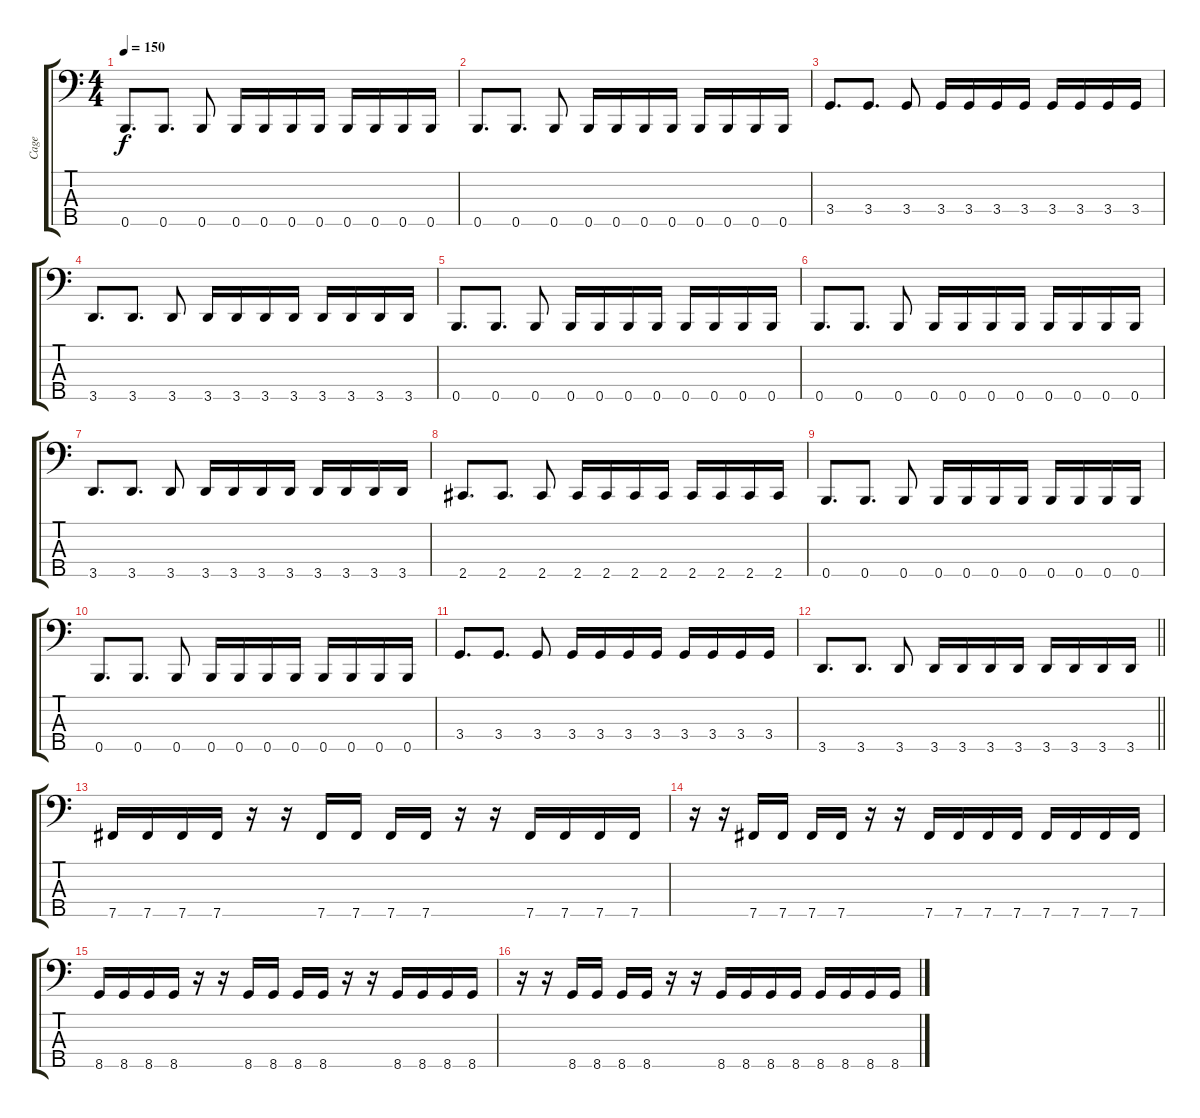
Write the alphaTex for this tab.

\track ("Cage" "Cage") {instrument electricbasspick}
\staff {score tabs}
\tuning (Gb2 D2 A1 E1 B0) {hide}
\ts (4 4)
\tempo 150
\clef f4
\ks c
0.5.8{d dy f} 0.5.8{d} 0.5.8 0.5.16 0.5.16 0.5.16 0.5.16 0.5.16 0.5.16 0.5.16 0.5.16 |
0.5.8{d} 0.5.8{d} 0.5.8 0.5.16 0.5.16 0.5.16 0.5.16 0.5.16 0.5.16 0.5.16 0.5.16 |
3.4.8{d} 3.4.8{d} 3.4.8 3.4.16 3.4.16 3.4.16 3.4.16 3.4.16 3.4.16 3.4.16 3.4.16 |
3.5.8{d} 3.5.8{d} 3.5.8 3.5.16 3.5.16 3.5.16 3.5.16 3.5.16 3.5.16 3.5.16 3.5.16 |
0.5.8{d} 0.5.8{d} 0.5.8 0.5.16 0.5.16 0.5.16 0.5.16 0.5.16 0.5.16 0.5.16 0.5.16 |
0.5.8{d} 0.5.8{d} 0.5.8 0.5.16 0.5.16 0.5.16 0.5.16 0.5.16 0.5.16 0.5.16 0.5.16 |
3.5.8{d} 3.5.8{d} 3.5.8 3.5.16 3.5.16 3.5.16 3.5.16 3.5.16 3.5.16 3.5.16 3.5.16 |
2.5.8{d} 2.5.8{d} 2.5.8 2.5.16 2.5.16 2.5.16 2.5.16 2.5.16 2.5.16 2.5.16 2.5.16 |
0.5.8{d} 0.5.8{d} 0.5.8 0.5.16 0.5.16 0.5.16 0.5.16 0.5.16 0.5.16 0.5.16 0.5.16 |
0.5.8{d} 0.5.8{d} 0.5.8 0.5.16 0.5.16 0.5.16 0.5.16 0.5.16 0.5.16 0.5.16 0.5.16 |
3.4.8{d} 3.4.8{d} 3.4.8 3.4.16 3.4.16 3.4.16 3.4.16 3.4.16 3.4.16 3.4.16 3.4.16 |
\barLineRight lightlight
3.5.8{d} 3.5.8{d} 3.5.8 3.5.16 3.5.16 3.5.16 3.5.16 3.5.16 3.5.16 3.5.16 3.5.16 |
\section ("" "")
7.5.16 7.5.16 7.5.16 7.5.16 r.16 r.16 7.5.16 7.5.16 7.5.16 7.5.16 r.16 r.16 7.5.16 7.5.16 7.5.16 7.5.16 |
r.16 r.16 7.5.16 7.5.16 7.5.16 7.5.16 r.16 r.16 7.5.16 7.5.16 7.5.16 7.5.16 7.5.16 7.5.16 7.5.16 7.5.16 |
8.5.16 8.5.16 8.5.16 8.5.16 r.16 r.16 8.5.16 8.5.16 8.5.16 8.5.16 r.16 r.16 8.5.16 8.5.16 8.5.16 8.5.16 |
r.16 r.16 8.5.16 8.5.16 8.5.16 8.5.16 r.16 r.16 8.5.16 8.5.16 8.5.16 8.5.16 8.5.16 8.5.16 8.5.16 8.5.16
